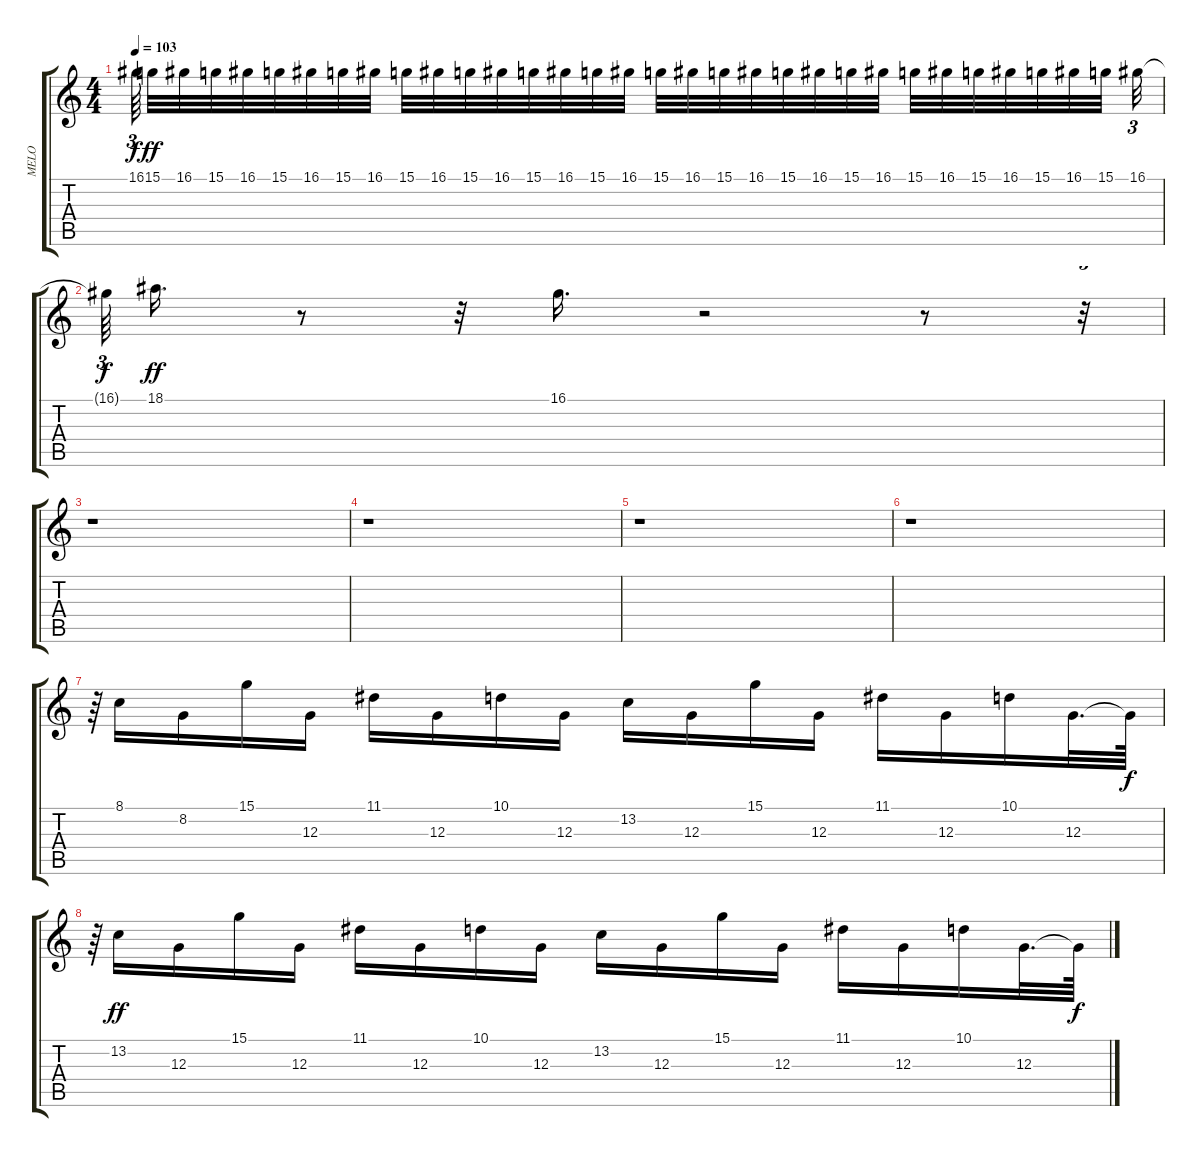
\track ("MELO" "MELO") {instrument harpsichord}
\staff {score tabs}
\tuning (E4 B3 G3 D3 A2 E2) {hide}
\ts (4 4)
\tempo 103
\clef g2
\ks c
16.1{t}.64{tu (3 2) dy f beam splitsecondary} 15.1.32{dy ff} 16.1.32 15.1.32 16.1.32 15.1.32 16.1.32 15.1.32 16.1.32 15.1.32 16.1.32 15.1.32 16.1.32 15.1.32 16.1.32 15.1.32 16.1.32 15.1.32 16.1.32 15.1.32 16.1.32 15.1.32 16.1.32 15.1.32 16.1.32 15.1.32 16.1.32 15.1.32 16.1.32 15.1.32 16.1.32 15.1.32{beam splitsecondary} 16.1.32{tu (3 2)} |
16.1{t}.64{tu (3 2) dy f} 18.1.16{d dy ff} r.8 r.32 16.1.16{d} r.2 r.8 r.32{tu (3 2)} |
r.1 |
r.1 |
r.1 |
r.1 |
r.64{tu (3 2)} 8.1.16 8.2.16 15.1.16 12.3.16 11.1.16 12.3.16 10.1.16 12.3.16 13.2.16 12.3.16 15.1.16 12.3.16 11.1.16 12.3.16 10.1.16 12.3.32{d} 12.3{t}.64{dy f} |
r.64{tu (3 2)} 13.2.16{dy ff} 12.3.16 15.1.16 12.3.16 11.1.16 12.3.16 10.1.16 12.3.16 13.2.16 12.3.16 15.1.16 12.3.16 11.1.16 12.3.16 10.1.16 12.3.32{d} 12.3{t}.64{dy f}
